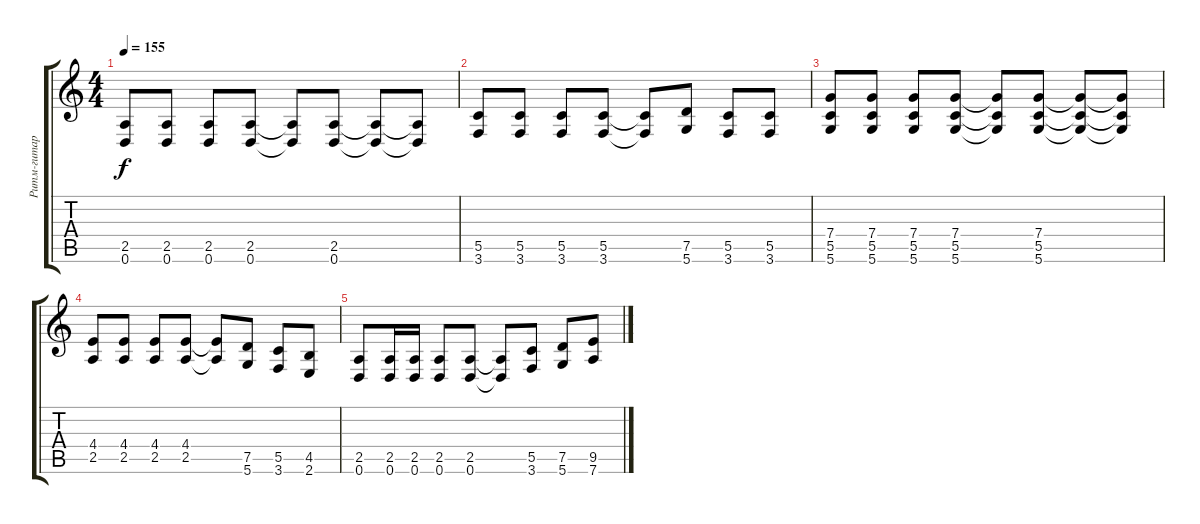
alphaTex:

\track ("Ритм-гитара" "Ритм-гитар") {instrument distortionguitar}
\staff {score tabs}
\tuning (D4 A3 F3 C3 G2 D2) {hide}
\ts (4 4)
\tempo 155
\clef g2
\ks c
(2.5 0.6).8{dy f} (2.5 0.6).8 (2.5 0.6).8 (2.5 0.6).8 (2.5{t} 0.6{t}).8 (2.5 0.6).8 (2.5{t} 0.6{t}).8 (2.5{t} 0.6{t}).8 |
(5.5 3.6).8 (5.5 3.6).8 (5.5 3.6).8 (5.5 3.6).8 (5.5{t} 3.6{t}).8 (7.5 5.6).8 (5.5 3.6).8 (5.5 3.6).8 |
(7.4 5.5 5.6).8 (7.4 5.5 5.6).8 (7.4 5.5 5.6).8 (7.4 5.5 5.6).8 (7.4{t} 5.5{t} 5.6{t}).8 (7.4 5.5 5.6).8 (7.4{t} 5.5{t} 5.6{t}).8 (7.4{t} 5.5{t} 5.6{t}).8 |
(4.4 2.5).8 (4.4 2.5).8 (4.4 2.5).8 (4.4 2.5).8 (4.4{t} 2.5{t}).8 (7.5 5.6).8 (5.5 3.6).8 (4.5 2.6).8 |
(2.5 0.6).8 (2.5 0.6).16 (2.5 0.6).16 (2.5 0.6).8 (2.5 0.6).8 (2.5{t} 0.6{t}).8 (5.5 3.6).8 (7.5 5.6).8 (9.5 7.6).8
